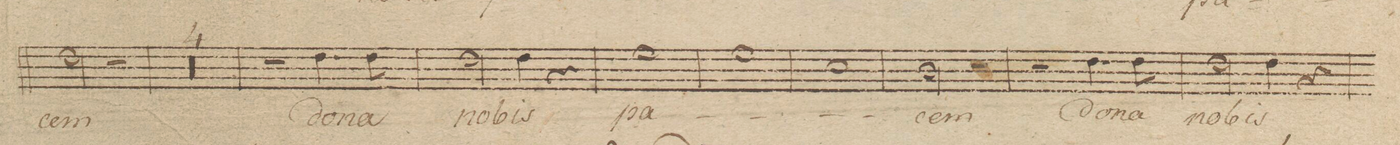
**kern	**text	**dynam
*I"Alto Solo	*	*
*clefC3	*	*
*k[cnfngn]	*	*
*met(c|)	*	*
*M2/2	*	*
2e\	-cem	.
2r	.	.
=96	=96	=96
00r	.	.
=97	=97	=97
=98	=98	=98
=99	=99	=99
=100	=100	=100
2r	.	.
4.e\	do-	.
8e\	-na	.
=101	=101	=101
2e\	no-	.
4e\	-bis	.
4r	.	.
=102	=102	=102
1f\	pa-	.
=103	=103	=103
1f\	.	.
=104	=104	=104
1d\	.	.
=105	=105	=105
2c\	-cem	.
2r	.	.
=106	=106	=106
2r	.	.
4.e\	do-	.
8e\	-na	.
=107	=107	=107
2e\	no-	.
4e\	-bis	.
4r	.	.
=108	=108	=108
*-	*-	*-
